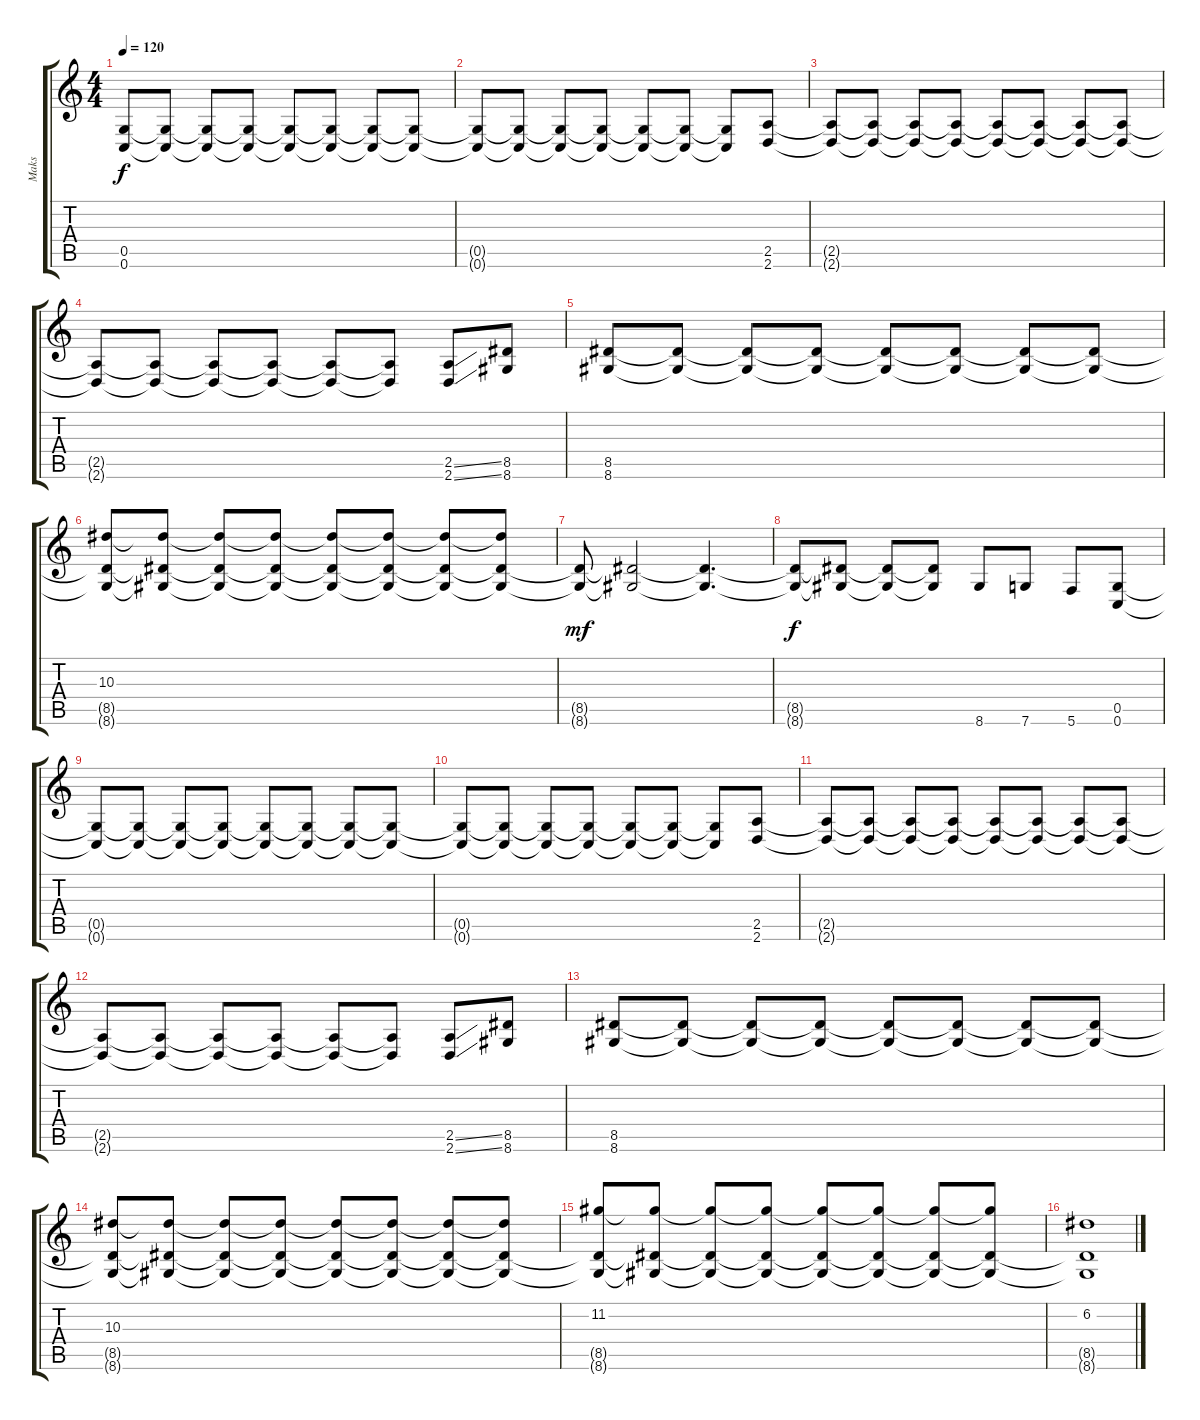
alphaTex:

\track ("Maks" "Maks") {instrument distortionguitar}
\staff {score tabs}
\tuning (D4 A3 F3 C3 G2 C2) {hide}
\ts (4 4)
\tempo 120
\clef g2
\ks c
(0.5{t} 0.6{t}).8{dy f} (0.5{t} 0.6{t}).8 (0.5{t} 0.6{t}).8 (0.5{t} 0.6{t}).8 (0.5{t} 0.6{t}).8 (0.5{t} 0.6{t}).8 (0.5{t} 0.6{t}).8 (0.5{t} 0.6{t}).8 |
(0.5{t} 0.6{t}).8 (0.5{t} 0.6{t}).8 (0.5{t} 0.6{t}).8 (0.5{t} 0.6{t}).8 (0.5{t} 0.6{t}).8 (0.5{t} 0.6{t}).8 (0.5{t} 0.6{t}).8 (2.5 2.6).8 |
(2.5{t} 2.6{t}).8 (2.5{t} 2.6{t}).8 (2.5{t} 2.6{t}).8 (2.5{t} 2.6{t}).8 (2.5{t} 2.6{t}).8 (2.5{t} 2.6{t}).8 (2.5{t} 2.6{t}).8 (2.5{t} 2.6{t}).8 |
(2.5{t} 2.6{t}).8 (2.5{t} 2.6{t}).8 (2.5{t} 2.6{t}).8 (2.5{t} 2.6{t}).8 (2.5{t} 2.6{t}).8 (2.5{t} 2.6{t}).8 (2.5{ss} 2.6{ss}).8 (8.5 8.6).8 |
(8.5 8.6).8 (8.5{t} 8.6{t}).8 (8.5{t} 8.6{t}).8 (8.5{t} 8.6{t}).8 (8.5{t} 8.6{t}).8 (8.5{t} 8.6{t}).8 (8.5{t} 8.6{t}).8 (8.5{t} 8.6{t}).8 |
(10.3 8.5{t} 8.6{t}).8 (10.3{t} 8.5{t} 8.6{t}).8 (10.3{t} 8.5{t} 8.6{t}).8 (10.3{t} 8.5{t} 8.6{t}).8 (10.3{t} 8.5{t} 8.6{t}).8 (10.3{t} 8.5{t} 8.6{t}).8 (10.3{t} 8.5{t} 8.6{t}).8 (10.3{t} 8.5{t} 8.6{t}).8 |
(8.5{t} 8.6{t}).8{dy mf} (8.5{t} 8.6{t}).2 (8.5{t} 8.6{t}).4{d} |
(8.5{t} 8.6{t}).8{dy f} (8.5{t} 8.6{t}).8 (8.5{t} 8.6{t}).8 (8.5{t} 8.6{t}).8 8.6.8 7.6.8 5.6.8 (0.5 0.6).8 |
(0.5{t} 0.6{t}).8 (0.5{t} 0.6{t}).8 (0.5{t} 0.6{t}).8 (0.5{t} 0.6{t}).8 (0.5{t} 0.6{t}).8 (0.5{t} 0.6{t}).8 (0.5{t} 0.6{t}).8 (0.5{t} 0.6{t}).8 |
(0.5{t} 0.6{t}).8 (0.5{t} 0.6{t}).8 (0.5{t} 0.6{t}).8 (0.5{t} 0.6{t}).8 (0.5{t} 0.6{t}).8 (0.5{t} 0.6{t}).8 (0.5{t} 0.6{t}).8 (2.5 2.6).8 |
(2.5{t} 2.6{t}).8 (2.5{t} 2.6{t}).8 (2.5{t} 2.6{t}).8 (2.5{t} 2.6{t}).8 (2.5{t} 2.6{t}).8 (2.5{t} 2.6{t}).8 (2.5{t} 2.6{t}).8 (2.5{t} 2.6{t}).8 |
(2.5{t} 2.6{t}).8 (2.5{t} 2.6{t}).8 (2.5{t} 2.6{t}).8 (2.5{t} 2.6{t}).8 (2.5{t} 2.6{t}).8 (2.5{t} 2.6{t}).8 (2.5{ss} 2.6{ss}).8 (8.5 8.6).8 |
(8.5 8.6).8 (8.5{t} 8.6{t}).8 (8.5{t} 8.6{t}).8 (8.5{t} 8.6{t}).8 (8.5{t} 8.6{t}).8 (8.5{t} 8.6{t}).8 (8.5{t} 8.6{t}).8 (8.5{t} 8.6{t}).8 |
(10.3 8.5{t} 8.6{t}).8 (10.3{t} 8.5{t} 8.6{t}).8 (10.3{t} 8.5{t} 8.6{t}).8 (10.3{t} 8.5{t} 8.6{t}).8 (10.3{t} 8.5{t} 8.6{t}).8 (10.3{t} 8.5{t} 8.6{t}).8 (10.3{t} 8.5{t} 8.6{t}).8 (10.3{t} 8.5{t} 8.6{t}).8 |
(11.2 8.5{t} 8.6{t}).8 (11.2{t} 8.5{t} 8.6{t}).8 (11.2{t} 8.5{t} 8.6{t}).8 (11.2{t} 8.5{t} 8.6{t}).8 (11.2{t} 8.5{t} 8.6{t}).8 (11.2{t} 8.5{t} 8.6{t}).8 (11.2{t} 8.5{t} 8.6{t}).8 (11.2{t} 8.5{t} 8.6{t}).8 |
(6.2 8.5{t} 8.6{t}).1
